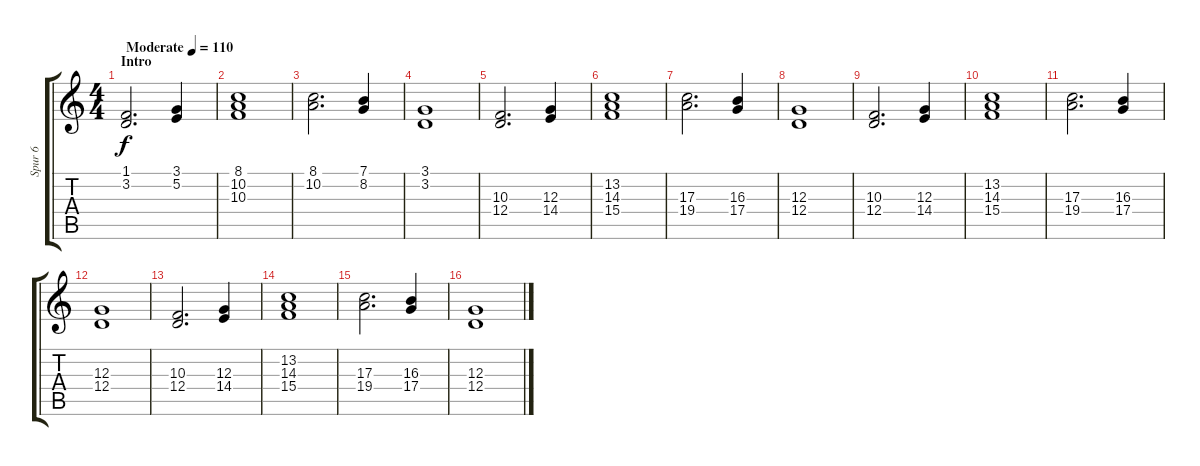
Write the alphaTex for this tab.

\track ("Spur 6" "Spur 6") {instrument fx5brightness}
\staff {score tabs}
\tuning (E4 B3 G3 D3 A2 E2) {hide}
\ts (4 4)
\section ("" "Intro")
\tempo (110 "Moderate")
\clef g2
\ks c
(1.1 3.2).2{d dy f instrument fx5brightness} (3.1 5.2).4 |
(8.1 10.2 10.3).1 |
(8.1 10.2).2{d} (7.1 8.2).4 |
(3.1 3.2).1 |
(10.3 12.4).2{d} (12.3 14.4).4 |
(13.2 14.3 15.4).1 |
(17.3 19.4).2{d} (16.3 17.4).4 |
(12.3 12.4).1 |
(10.3 12.4).2{d} (12.3 14.4).4 |
(13.2 14.3 15.4).1 |
(17.3 19.4).2{d} (16.3 17.4).4 |
(12.3 12.4).1 |
(10.3 12.4).2{d} (12.3 14.4).4 |
(13.2 14.3 15.4).1 |
(17.3 19.4).2{d} (16.3 17.4).4 |
(12.3 12.4).1
